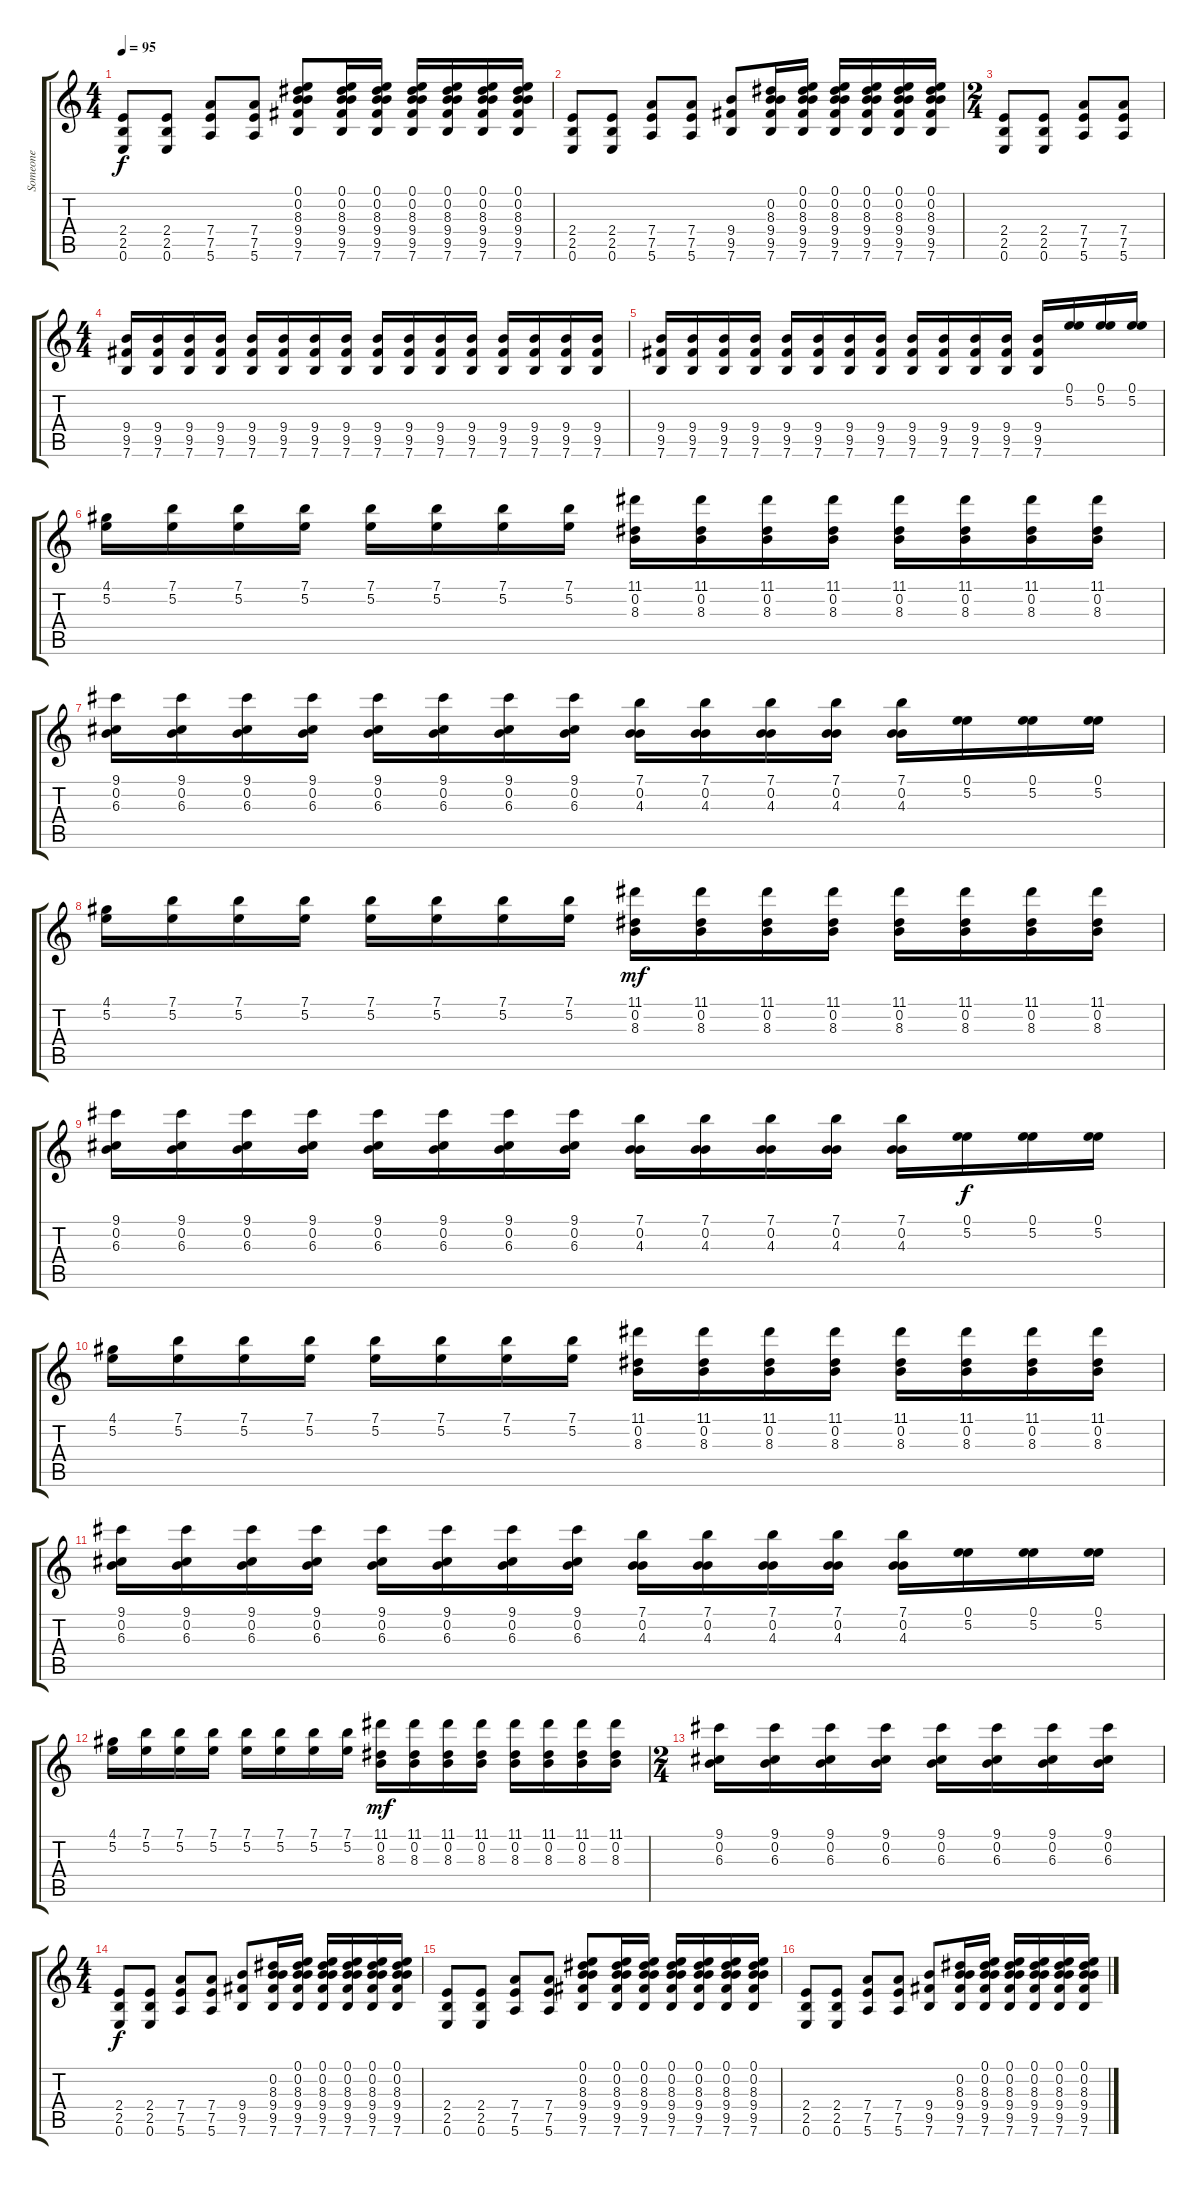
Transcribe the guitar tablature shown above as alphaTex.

\track ("Someone" "Someone") {instrument distortionguitar}
\staff {score tabs}
\tuning (E4 B3 G3 D3 A2 E2) {hide}
\ts (4 4)
\tempo 95
\clef g2
\ks c
(2.4 2.5 0.6).8{dy f} (2.4 2.5 0.6).8 (7.4 7.5 5.6).8 (7.4 7.5 5.6).8 (0.1 0.2 8.3 9.4 9.5 7.6).8 (0.1 0.2 8.3 9.4 9.5 7.6).16 (0.1 0.2 8.3 9.4 9.5 7.6).16 (0.1 0.2 8.3 9.4 9.5 7.6).16 (0.1 0.2 8.3 9.4 9.5 7.6).16 (0.1 0.2 8.3 9.4 9.5 7.6).16 (0.1 0.2 8.3 9.4 9.5 7.6).16 |
(2.4 2.5 0.6).8 (2.4 2.5 0.6).8 (7.4 7.5 5.6).8 (7.4 7.5 5.6).8 (9.4 9.5 7.6).8 (0.2 8.3 9.4 9.5 7.6).16 (0.1 0.2 8.3 9.4 9.5 7.6).16 (0.1 0.2 8.3 9.4 9.5 7.6).16 (0.1 0.2 8.3 9.4 9.5 7.6).16 (0.1 0.2 8.3 9.4 9.5 7.6).16 (0.1 0.2 8.3 9.4 9.5 7.6).16 |
\ts (2 4)
(2.4 2.5 0.6).8 (2.4 2.5 0.6).8 (7.4 7.5 5.6).8 (7.4 7.5 5.6).8 |
\ts (4 4)
(9.4 9.5 7.6).16 (9.4 9.5 7.6).16 (9.4 9.5 7.6).16 (9.4 9.5 7.6).16 (9.4 9.5 7.6).16 (9.4 9.5 7.6).16 (9.4 9.5 7.6).16 (9.4 9.5 7.6).16 (9.4 9.5 7.6).16 (9.4 9.5 7.6).16 (9.4 9.5 7.6).16 (9.4 9.5 7.6).16 (9.4 9.5 7.6).16 (9.4 9.5 7.6).16 (9.4 9.5 7.6).16 (9.4 9.5 7.6).16 |
(9.4 9.5 7.6).16 (9.4 9.5 7.6).16 (9.4 9.5 7.6).16 (9.4 9.5 7.6).16 (9.4 9.5 7.6).16 (9.4 9.5 7.6).16 (9.4 9.5 7.6).16 (9.4 9.5 7.6).16 (9.4 9.5 7.6).16 (9.4 9.5 7.6).16 (9.4 9.5 7.6).16 (9.4 9.5 7.6).16 (9.4 9.5 7.6).16 (0.1 5.2).16 (0.1 5.2).16 (0.1 5.2).16 |
(4.1 5.2).16 (7.1 5.2).16 (7.1 5.2).16 (7.1 5.2).16 (7.1 5.2).16 (7.1 5.2).16 (7.1 5.2).16 (7.1 5.2).16 (11.1 0.2 8.3).16 (11.1 0.2 8.3).16 (11.1 0.2 8.3).16 (11.1 0.2 8.3).16 (11.1 0.2 8.3).16 (11.1 0.2 8.3).16 (11.1 0.2 8.3).16 (11.1 0.2 8.3).16 |
(9.1 0.2 6.3).16 (9.1 0.2 6.3).16 (9.1 0.2 6.3).16 (9.1 0.2 6.3).16 (9.1 0.2 6.3).16 (9.1 0.2 6.3).16 (9.1 0.2 6.3).16 (9.1 0.2 6.3).16 (7.1 0.2 4.3).16 (7.1 0.2 4.3).16 (7.1 0.2 4.3).16 (7.1 0.2 4.3).16 (7.1 0.2 4.3).16 (0.1 5.2).16 (0.1 5.2).16 (0.1 5.2).16 |
(4.1 5.2).16 (7.1 5.2).16 (7.1 5.2).16 (7.1 5.2).16 (7.1 5.2).16 (7.1 5.2).16 (7.1 5.2).16 (7.1 5.2).16 (11.1 0.2 8.3).16{dy mf} (11.1 0.2 8.3).16 (11.1 0.2 8.3).16 (11.1 0.2 8.3).16 (11.1 0.2 8.3).16 (11.1 0.2 8.3).16 (11.1 0.2 8.3).16 (11.1 0.2 8.3).16 |
(9.1 0.2 6.3).16 (9.1 0.2 6.3).16 (9.1 0.2 6.3).16 (9.1 0.2 6.3).16 (9.1 0.2 6.3).16 (9.1 0.2 6.3).16 (9.1 0.2 6.3).16 (9.1 0.2 6.3).16 (7.1 0.2 4.3).16 (7.1 0.2 4.3).16 (7.1 0.2 4.3).16 (7.1 0.2 4.3).16 (7.1 0.2 4.3).16 (0.1 5.2).16{dy f} (0.1 5.2).16 (0.1 5.2).16 |
(4.1 5.2).16 (7.1 5.2).16 (7.1 5.2).16 (7.1 5.2).16 (7.1 5.2).16 (7.1 5.2).16 (7.1 5.2).16 (7.1 5.2).16 (11.1 0.2 8.3).16 (11.1 0.2 8.3).16 (11.1 0.2 8.3).16 (11.1 0.2 8.3).16 (11.1 0.2 8.3).16 (11.1 0.2 8.3).16 (11.1 0.2 8.3).16 (11.1 0.2 8.3).16 |
(9.1 0.2 6.3).16 (9.1 0.2 6.3).16 (9.1 0.2 6.3).16 (9.1 0.2 6.3).16 (9.1 0.2 6.3).16 (9.1 0.2 6.3).16 (9.1 0.2 6.3).16 (9.1 0.2 6.3).16 (7.1 0.2 4.3).16 (7.1 0.2 4.3).16 (7.1 0.2 4.3).16 (7.1 0.2 4.3).16 (7.1 0.2 4.3).16 (0.1 5.2).16 (0.1 5.2).16 (0.1 5.2).16 |
(4.1 5.2).16 (7.1 5.2).16 (7.1 5.2).16 (7.1 5.2).16 (7.1 5.2).16 (7.1 5.2).16 (7.1 5.2).16 (7.1 5.2).16 (11.1 0.2 8.3).16{dy mf} (11.1 0.2 8.3).16 (11.1 0.2 8.3).16 (11.1 0.2 8.3).16 (11.1 0.2 8.3).16 (11.1 0.2 8.3).16 (11.1 0.2 8.3).16 (11.1 0.2 8.3).16 |
\ts (2 4)
(9.1 0.2 6.3).16 (9.1 0.2 6.3).16 (9.1 0.2 6.3).16 (9.1 0.2 6.3).16 (9.1 0.2 6.3).16 (9.1 0.2 6.3).16 (9.1 0.2 6.3).16 (9.1 0.2 6.3).16 |
\ts (4 4)
(2.4 2.5 0.6).8{dy f} (2.4 2.5 0.6).8 (7.4 7.5 5.6).8 (7.4 7.5 5.6).8 (9.4 9.5 7.6).8 (0.2 8.3 9.4 9.5 7.6).16 (0.1 0.2 8.3 9.4 9.5 7.6).16 (0.1 0.2 8.3 9.4 9.5 7.6).16 (0.1 0.2 8.3 9.4 9.5 7.6).16 (0.1 0.2 8.3 9.4 9.5 7.6).16 (0.1 0.2 8.3 9.4 9.5 7.6).16 |
(2.4 2.5 0.6).8 (2.4 2.5 0.6).8 (7.4 7.5 5.6).8 (7.4 7.5 5.6).8 (0.1 0.2 8.3 9.4 9.5 7.6).8 (0.1 0.2 8.3 9.4 9.5 7.6).16 (0.1 0.2 8.3 9.4 9.5 7.6).16 (0.1 0.2 8.3 9.4 9.5 7.6).16 (0.1 0.2 8.3 9.4 9.5 7.6).16 (0.1 0.2 8.3 9.4 9.5 7.6).16 (0.1 0.2 8.3 9.4 9.5 7.6).16 |
(2.4 2.5 0.6).8 (2.4 2.5 0.6).8 (7.4 7.5 5.6).8 (7.4 7.5 5.6).8 (9.4 9.5 7.6).8 (0.2 8.3 9.4 9.5 7.6).16 (0.1 0.2 8.3 9.4 9.5 7.6).16 (0.1 0.2 8.3 9.4 9.5 7.6).16 (0.1 0.2 8.3 9.4 9.5 7.6).16 (0.1 0.2 8.3 9.4 9.5 7.6).16 (0.1 0.2 8.3 9.4 9.5 7.6).16
